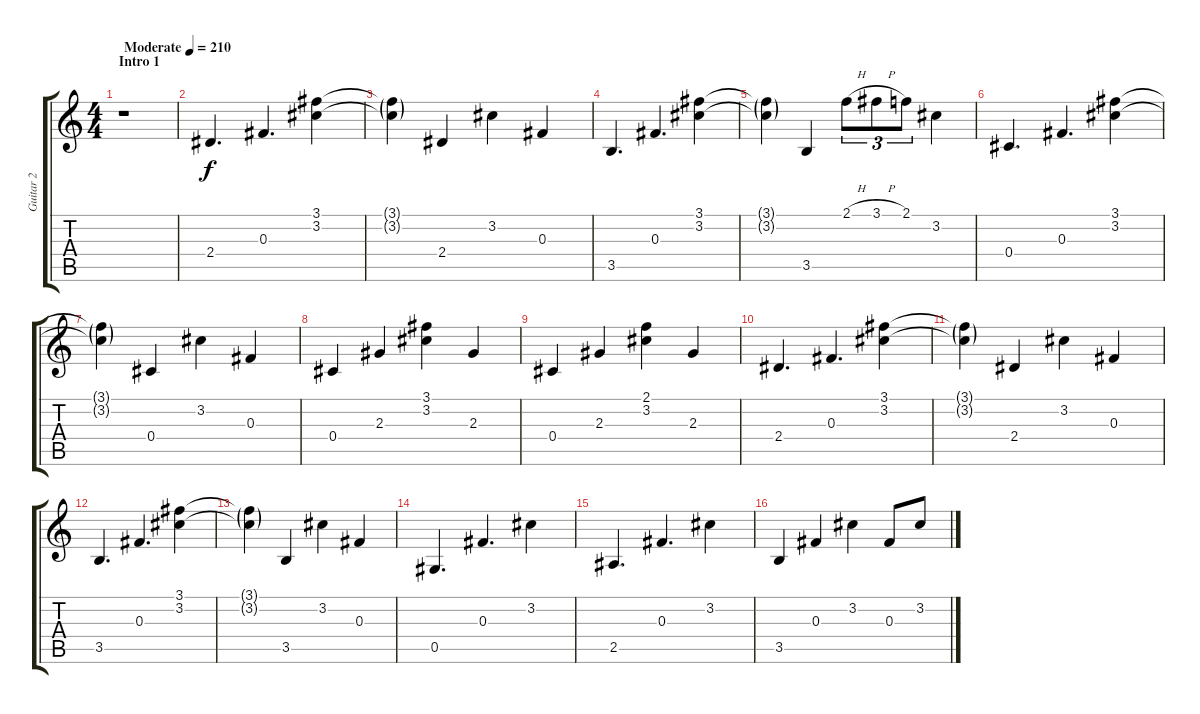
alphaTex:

\track ("Guitar 2" "Guitar 2") {instrument electricguitarclean}
\staff {score tabs}
\tuning (Eb4 Bb3 Gb3 Db3 Ab2 Eb2) {hide}
\ts (4 4)
\section ("" "Intro 1")
\tempo (210 "Moderate")
\clef g2
\ks c
r.1{dy f instrument electricguitarclean} |
2.4.4{d} 0.3.4{d} (3.1 3.2).4 |
(3.1{g t} 3.2{g t}).4 2.4.4 3.2.4 0.3.4 |
3.5.4{d} 0.3.4{d} (3.1 3.2).4 |
(3.1{g t} 3.2{g t}).4 3.5.4 2.1{h}.8{tu (3 2)} 3.1{h}.8{tu (3 2)} 2.1.8{tu (3 2)} 3.2.4 |
0.4.4{d} 0.3.4{d} (3.1 3.2).4 |
(3.1{g t} 3.2{g t}).4 0.4.4 3.2.4 0.3.4 |
0.4.4 2.3.4 (3.1 3.2).4 2.3.4 |
0.4.4 2.3.4 (2.1 3.2).4 2.3.4 |
2.4.4{d} 0.3.4{d} (3.1 3.2).4 |
(3.1{g t} 3.2{g t}).4 2.4.4 3.2.4 0.3.4 |
3.5.4{d} 0.3.4{d} (3.1 3.2).4 |
(3.1{g t} 3.2{g t}).4 3.5.4 3.2.4 0.3.4 |
0.5.4{d} 0.3.4{d} 3.2.4 |
2.5.4{d} 0.3.4{d} 3.2.4 |
3.5.4 0.3.4 3.2.4 0.3.8 3.2.8
